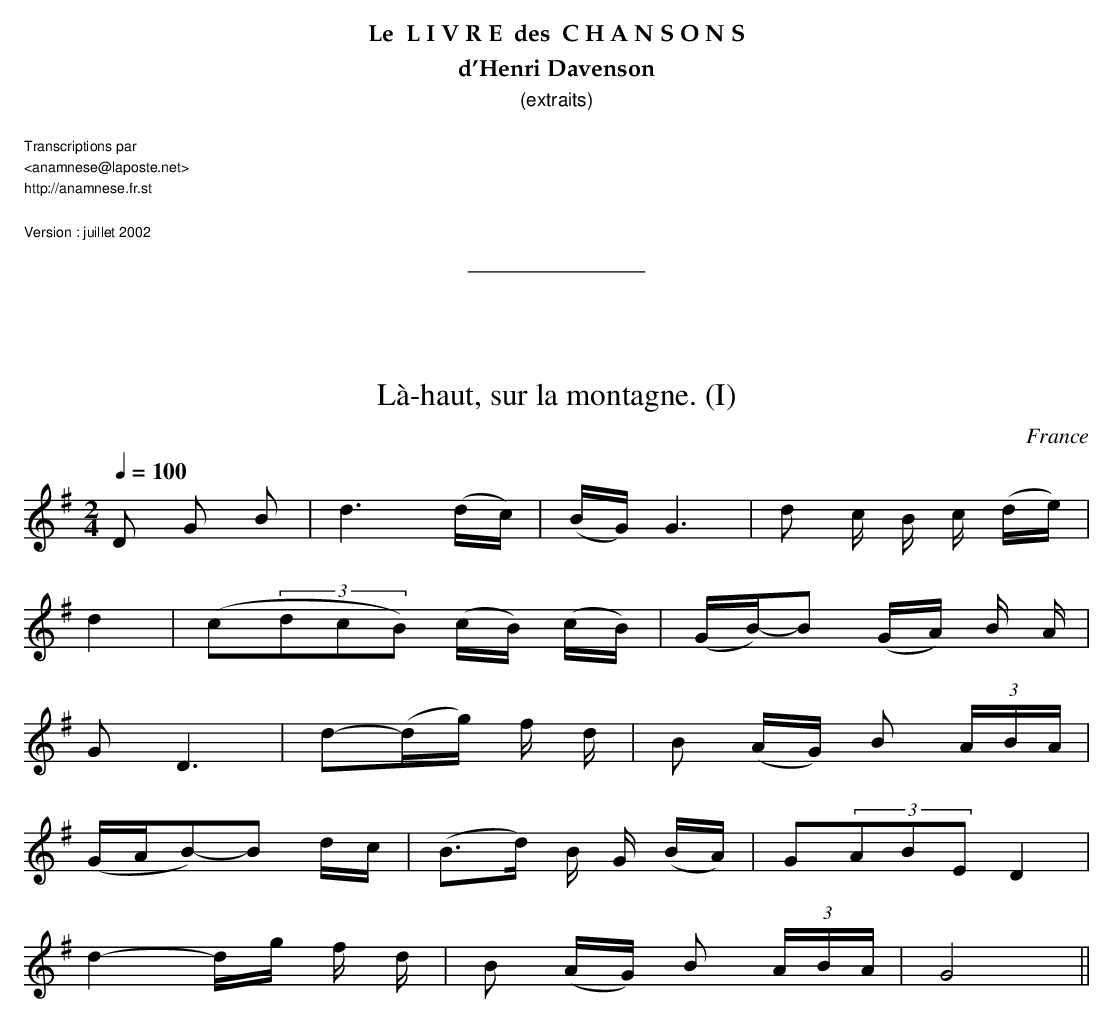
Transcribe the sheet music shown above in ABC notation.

X:1
T:Là-haut, sur la montagne. (I)
O:France
M:2/4
L:1/8
Q:1/4=100
K:G
D G B | d3 (d/c/) | (B/G/) G3 | d c/ B/ c/ (d/e/) |
d2 | (c(3dcB) (c/B/) (c/B/) | (G/B/)-B (G/A/) B/ A/ |
G D3 | d-(d/g/) f/ d/ | B (A/G/) B (3A/B/A/ |
(G/A/B)-B d/c/ | (B>d) B/ G/ (B/A/) | G(3ABE D2 |
d2-d/g/ f/ d/ | B (A/G/) B (3A/B/A/ | G4 ||
